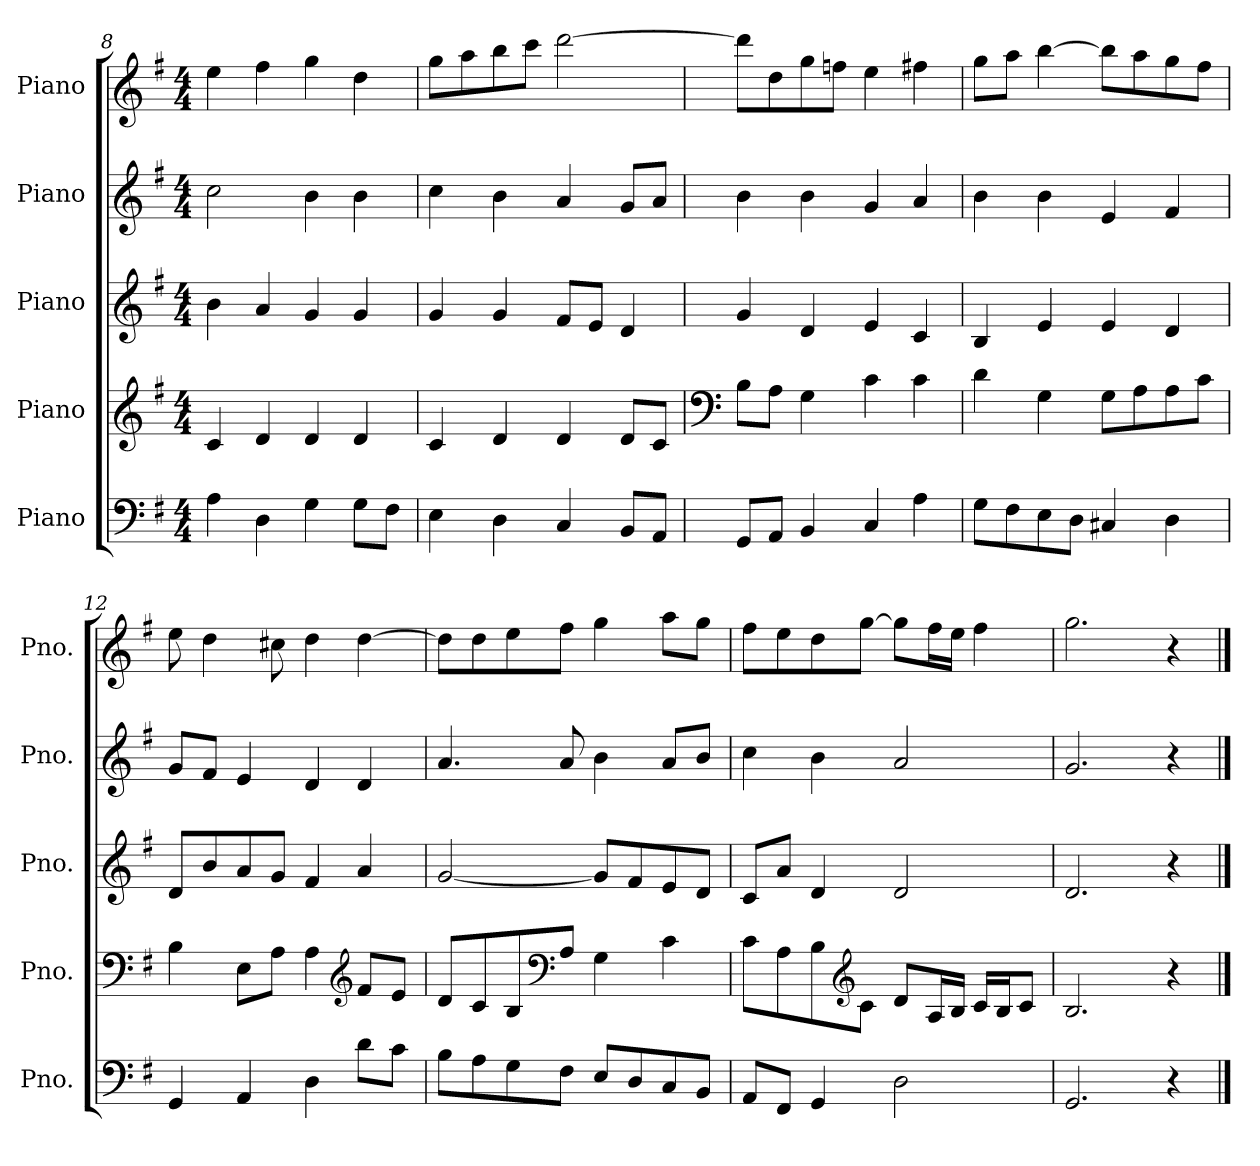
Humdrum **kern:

**kern	**kern	**kern	**kern	**kern
*part5	*part4	*part3	*part2	*part1
*staff5	*staff4	*staff3	*staff2	*staff1
*I"Piano	*I"Piano	*I"Piano	*I"Piano	*I"Piano
*I'Pno.	*I'Pno.	*I'Pno.	*I'Pno.	*I'Pno.
*clefF4	*clefG2	*clefG2	*clefG2	*clefG2
*k[f#]	*k[f#]	*k[f#]	*k[f#]	*k[f#]
*M4/4	*M4/4	*M4/4	*M4/4	*M4/4
=8	=8	=8	=8	=8
4A\	4c/	4b\	2cc\	4ee\
4D\	4d/	4a/	.	4ff#\
4G\	4d/	4g/	4b\	4gg\
8G\L	4d/	4g/	4b\	4dd\
8F#\J	.	.	.	.
=9	=9	=9	=9	=9
4E\	4c/	4g/	4cc\	8gg\L
.	.	.	.	8aa\
4D\	4d/	4g/	4b\	8bb\
.	.	.	.	8ccc\J
4C/	4d/	8f#/L	4a/	[2ddd\
.	.	8e/J	.	.
8BB/L	8d/L	4d/	8g/L	.
8AA/J	8c/J	.	8a/J	.
=10	=10	=10	=10	=10
*	*clefF4	*	*	*
8GG/L	8B\L	4g/	4b\	8ddd\L]
8AA/J	8A\J	.	.	8dd\
4BB/	4G\	4d/	4b\	8gg\
.	.	.	.	8ffn\J
4C/	4c\	4e/	4g/	4ee\
4A\	4c\	4c/	4a/	4ff#X\
!!LO:PB:g=z
=11	=11	=11	=11	=11
8G\L	4d\	4B/	4b\	8gg\L
8F#\	.	.	.	8aa\J
8E\	4G\	4e/	4b\	[4bb\
8D\J	.	.	.	.
4C#X/	8G\L	4e/	4e/	8bb\L]
.	8A\	.	.	8aa\
4D\	8A\	4d/	4f#/	8gg\
.	8c\J	.	.	8ff#\J
=12	=12	=12	=12	=12
4GG/	4B\	8d/L	8g/L	8ee\
.	.	8b/	8f#/J	4dd\
4AA/	8E\L	8a/	4e/	.
.	8A\J	8g/J	.	8cc#X\
4D\	4A\	4f#/	4d/	4dd\
*	*clefG2	*	*	*
8d\L	8f#/L	4a/	4d/	[4dd\
8c\J	8e/J	.	.	.
=13	=13	=13	=13	=13
8B\L	8d/L	[2g/	4.a/	8dd\L]
8A\	8c/	.	.	8dd\
8G\	8B/	.	.	8ee\
*	*clefF4	*	*	*
8F#\J	8A/J	.	8a/	8ff#\J
8E/L	4G\	8g/L]	4b\	4gg\
8D/	.	8f#/	.	.
8C/	4c\	8e/	8a/L	8aa\L
8BB/J	.	8d/J	8b/J	8gg\J
!!LO:LB:g=z
=14	=14	=14	=14	=14
8AA/L	8c\L	8c/L	4cc\	8ff#\L
8FF#/J	8A\	8a/J	.	8ee\
4GG/	8B\	4d/	4b\	8dd\
*	*clefG2	*	*	*
.	8c\J	.	.	[8gg\J
2D\	8d/L	2d/	2a/	8gg\L]
.	16A/L	.	.	16ff#\L
.	16B/JJ	.	.	16ee\JJ
.	16c/LL	.	.	4ff#\
.	16B/J	.	.	.
.	8c/J	.	.	.
=15	=15	=15	=15	=15
2.GG/	2.B/	2.d/	2.g/	2.gg\
4r	4r	4r	4r	4r
==	==	==	==	==
*-	*-	*-	*-	*-
